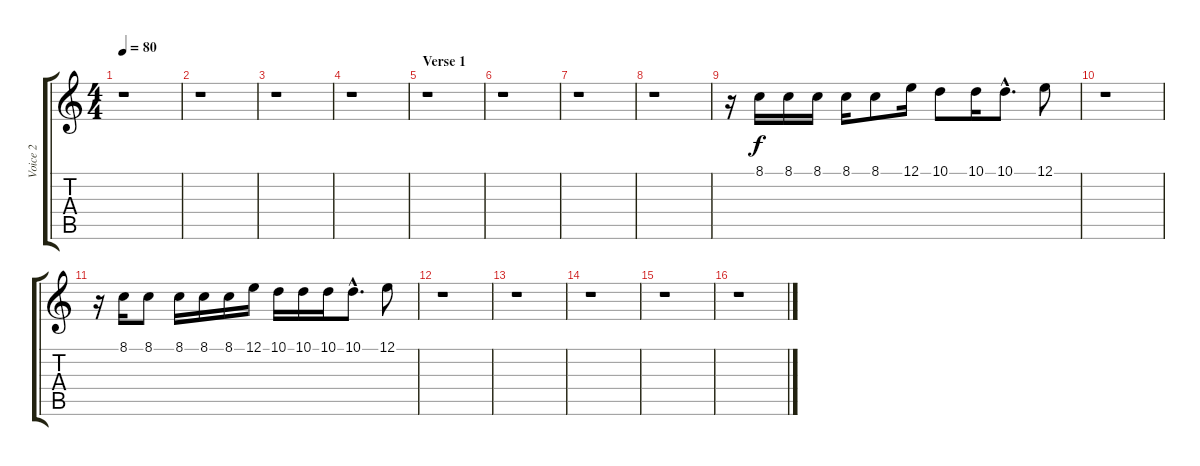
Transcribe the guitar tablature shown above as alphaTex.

\track ("Voice 2" "Voice 2") {instrument lead2sawtooth}
\staff {score tabs}
\tuning (E4 B3 G3 D3 A2 E2) {hide}
\ts (4 4)
\tempo 80
\clef g2
\ks c
r.1{dy f} |
r.1 |
r.1 |
r.1 |
\section ("" "Verse 1")
r.1 |
r.1 |
r.1 |
r.1 |
r.16 8.1.16{instrument lead2sawtooth} 8.1.16 8.1.16 8.1.16 8.1.8 12.1.16 10.1.8 10.1.16 10.1{hac}.8{d} 12.1.8 |
r.1 |
r.16 8.1.16 8.1.8 8.1.16 8.1.16 8.1.16 12.1.16 10.1.16 10.1.16 10.1.16 10.1{hac}.8{d} 12.1.8 |
r.1 |
r.1 |
r.1 |
r.1 |
r.1
